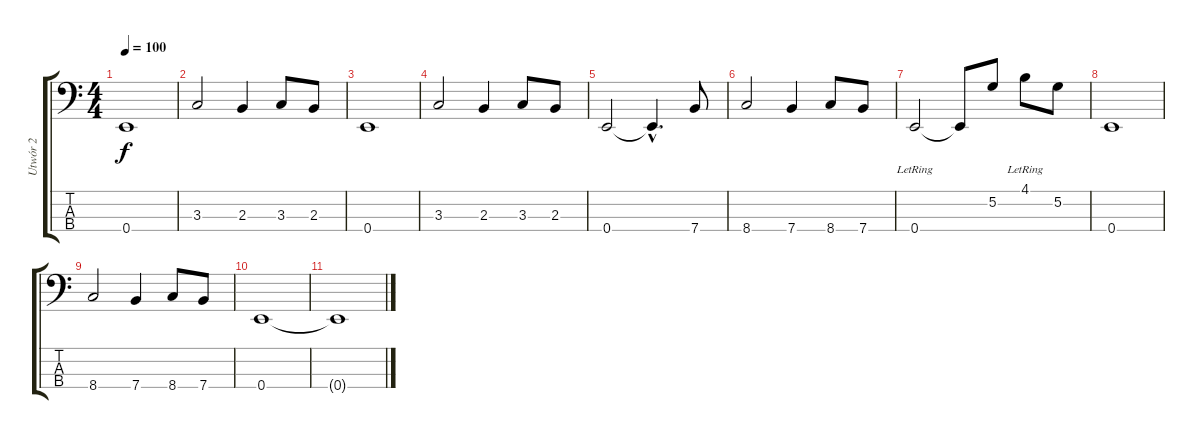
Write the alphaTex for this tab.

\track ("Utwór 2" "Utwór 2") {instrument fretlessbass}
\staff {score tabs}
\tuning (G2 D2 A1 E1) {hide}
\ts (4 4)
\tempo 100
\clef f4
\ks c
0.4.1{dy f} |
3.3.2 2.3.4 3.3.8 2.3.8 |
0.4.1 |
3.3.2 2.3.4 3.3.8 2.3.8 |
0.4.2 0.4{hac t}.4{d} 7.4.8 |
8.4.2 7.4.4 8.4.8 7.4.8 |
0.4{lr}.2 0.4{t}.8 5.2.8 4.1{lr}.8 5.2.8 |
0.4.1 |
8.4.2 7.4.4 8.4.8 7.4.8 |
0.4.1 |
0.4{t}.1
